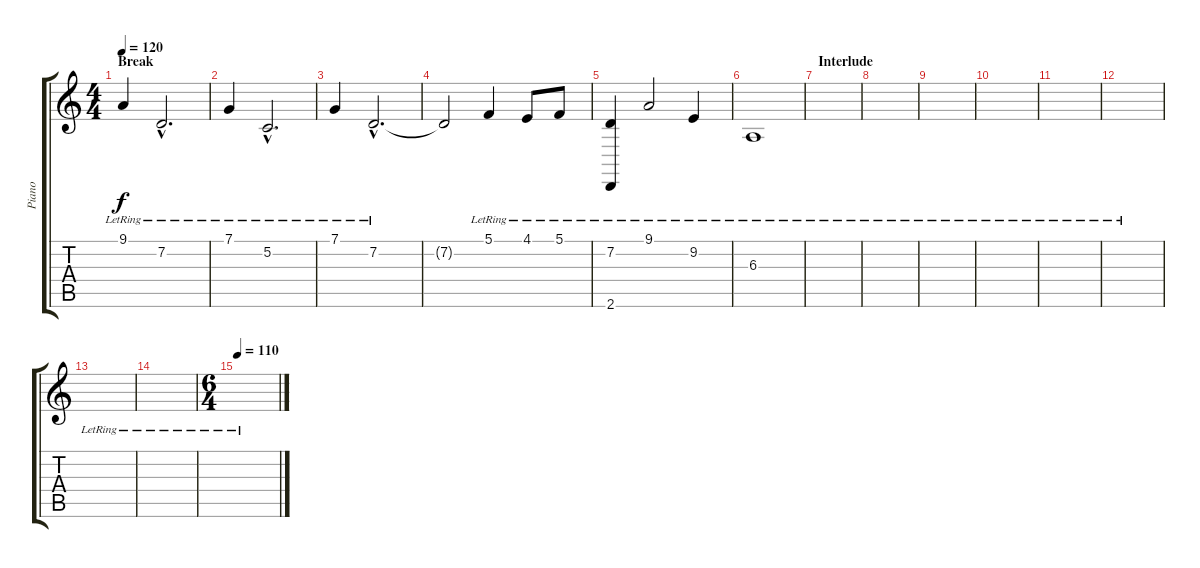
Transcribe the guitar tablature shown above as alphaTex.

\track ("Piano" "Piano") {instrument brightacousticpiano}
\staff {score tabs}
\tuning (C4 G3 Eb3 Bb2 F2 C2) {hide}
\ts (4 4)
\section ("" "Break")
\tempo 120
\clef g2
\ks c
9.1{lr}.4{dy f} 7.2{hac lr}.2{d} |
7.1{lr}.4 5.2{hac lr}.2{d} |
7.1{lr}.4 7.2{hac lr}.2{d} |
7.2{t}.2 5.1{lr}.4 4.1{lr}.8 5.1{lr}.8 |
(7.2{lr} 2.6{lr}).4 9.1{lr}.2 9.2{lr}.4 |
6.3{lr}.1 |
\section ("" "Interlude")
|
|
|
|
|
|
|
|
\ts (6 4)
\tempo 110
